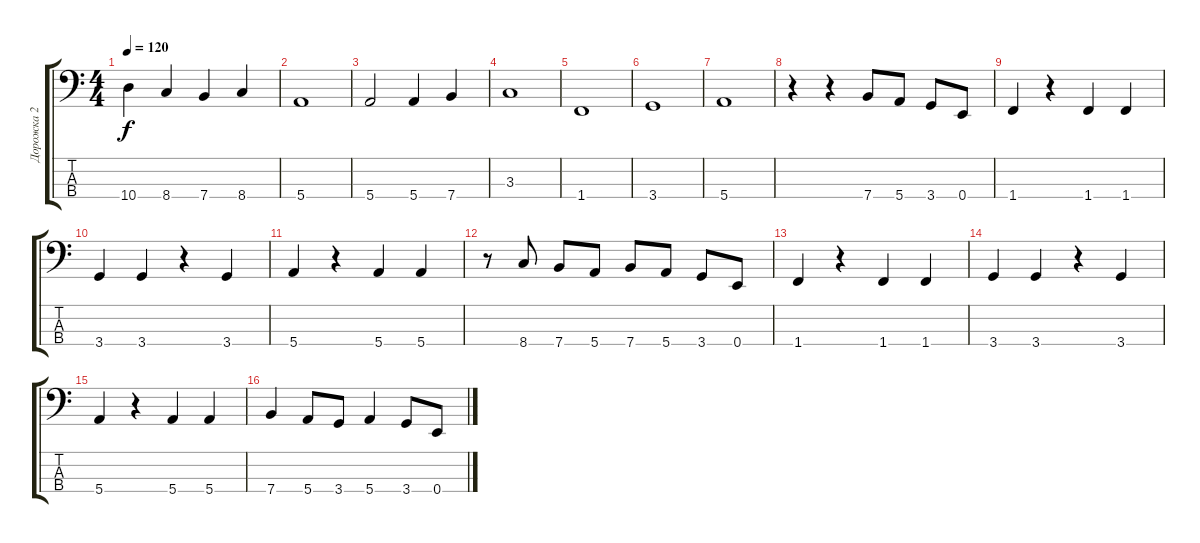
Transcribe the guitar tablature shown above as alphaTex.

\track ("Дорожка 2" "Дорожка 2") {instrument slapbass2}
\staff {score tabs}
\tuning (G2 D2 A1 E1) {hide}
\ts (4 4)
\tempo 120
\clef f4
\ks c
10.4.4{dy f} 8.4.4 7.4.4 8.4.4 |
5.4.1 |
5.4.2 5.4.4 7.4.4 |
3.3.1 |
1.4.1 |
3.4.1 |
5.4.1 |
r.4 r.4 7.4.8 5.4.8 3.4.8 0.4.8 |
1.4.4 r.4 1.4.4 1.4.4 |
3.4.4 3.4.4 r.4 3.4.4 |
5.4.4 r.4 5.4.4 5.4.4 |
r.8 8.4.8 7.4.8 5.4.8 7.4.8 5.4.8 3.4.8 0.4.8 |
1.4.4 r.4 1.4.4 1.4.4 |
3.4.4 3.4.4 r.4 3.4.4 |
5.4.4 r.4 5.4.4 5.4.4 |
7.4.4 5.4.8 3.4.8 5.4.4 3.4.8 0.4.8
